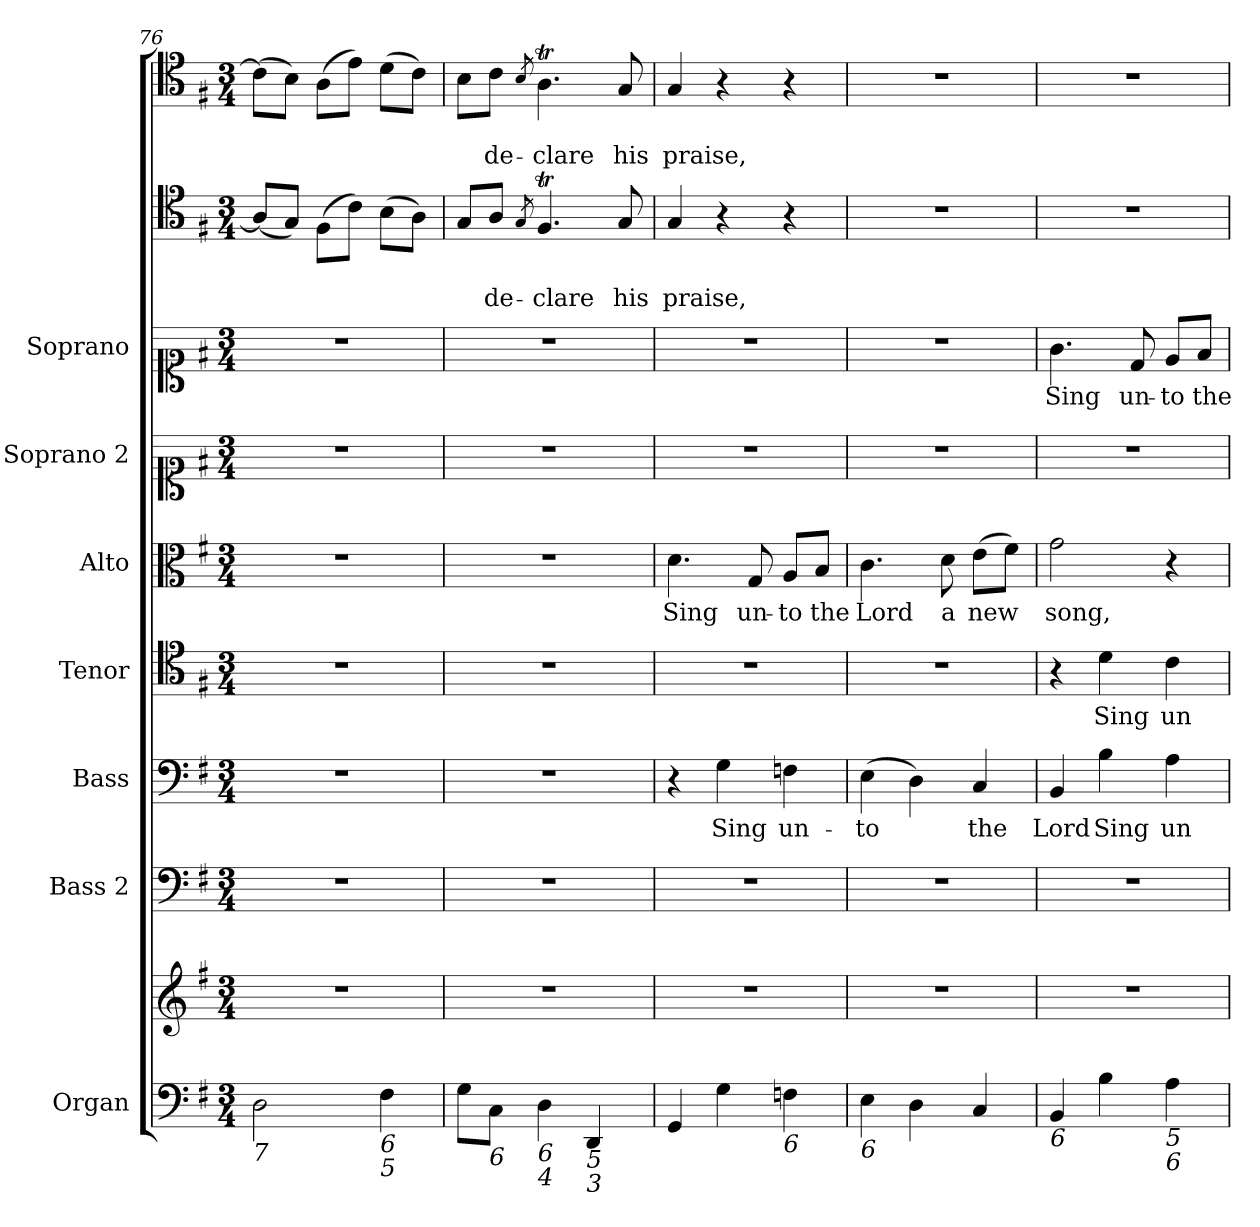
**kern	**kern	**kern	**kern	**text	**kern	**text	**kern	**text	**kern	**kern	**text	**kern	**text	**text	**kern	**text	**text
*part9	*part9	*part8	*part7	*part7	*part6	*part6	*part5	*part5	*part4	*part3	*part3	*part2	*part2	*part2	*part1	*part1	*part1
*staff10	*staff9	*staff8	*staff7	*staff7	*staff6	*staff6	*staff5	*staff5	*staff4	*staff3	*staff3	*staff2	*staff2	*staff2	*staff1	*staff1	*staff1
*I"Organ	*	*I"Bass 2	*I"Bass	*	*I"Tenor	*	*I"Alto	*	*I"Soprano 2	*I"Soprano	*	*	*	*	*	*	*
*I'Org.	*	*I'B	*I'B	*	*I'T	*	*I'A	*	*I'S	*I'S	*	*	*	*	*	*	*
*clefF4	*clefG2	*clefF4	*clefF4	*	*clefC4	*	*clefC3	*	*clefC1	*clefC1	*	*clefC4	*	*	*clefC4	*	*
*k[f#]	*k[f#]	*k[f#]	*k[f#]	*	*k[f#]	*	*k[f#]	*	*k[f#]	*k[f#]	*	*k[f#]	*	*	*k[f#]	*	*
*G:	*G:	*G:	*G:	*	*G:	*	*G:	*	*G:	*G:	*	*G:	*	*	*G:	*	*
*M3/4	*M3/4	*M3/4	*M3/4	*	*M3/4	*	*M3/4	*	*M3/4	*M3/4	*	*M3/4	*	*	*M3/4	*	*
=76	=76	=76	=76	=76	=76	=76	=76	=76	=76	=76	=76	=76	=76	=76	=76	=76	=76
!LO:TX:b:i:t=7	!	!	!	!	!	!	!	!	!	!	!	!	!	!	!	!	!
2D\	2.r	2.r	2.r	.	2.r	.	2.r	.	2.r	2.r	.	(<8A/L]	.	.	(>8c\L]	.	.
.	.	.	.	.	.	.	.	.	.	.	.	8G/J)	.	.	8B\J)	.	.
.	.	.	.	.	.	.	.	.	.	.	.	(>8F#\L	.	.	(>8A\L	.	.
.	.	.	.	.	.	.	.	.	.	.	.	8c\J)	.	.	8e\J)	.	.
!LO:TX:b:i:t=6	!	!	!	!	!	!	!	!	!	!	!	!	!	!	!	!	!
!LO:TX:b:i:t=5	!	!	!	!	!	!	!	!	!	!	!	!	!	!	!	!	!
4F#\	.	.	.	.	.	.	.	.	.	.	.	(>8B\L	.	.	(>8d\L	.	.
.	.	.	.	.	.	.	.	.	.	.	.	8A\J)	.	.	8c\J)	.	.
!!LO:PB:g=z
=77	=77	=77	=77	=77	=77	=77	=77	=77	=77	=77	=77	=77	=77	=77	=77	=77	=77
8G\L	2.r	2.r	2.r	.	2.r	.	2.r	.	2.r	2.r	.	8G/L	.	.	8B\L	.	.
!LO:TX:b:i:t=6	!	!	!	!	!	!	!	!	!	!	!	!	!	!	!	!	!
!	!	!	!	!	!	!	!	!	!	!	!	!	!	!LO:LY:b	!	!	!LO:LY:b
8C\J	.	.	.	.	.	.	.	.	.	.	.	8A/J	.	de-	8c\J	.	de-
.	.	.	.	.	.	.	.	.	.	.	.	8qG/	.	.	8qB/	.	.
!LO:TX:b:i:t=6	!	!	!	!	!	!	!	!	!	!	!	!	!	!	!	!	!
!LO:TX:b:i:t=4	!	!	!	!	!	!	!	!	!	!	!	!	!	!	!	!	!
!	!	!	!	!	!	!	!	!	!	!	!	!	!	!LO:LY:b	!	!	!LO:LY:b
4D\	.	.	.	.	.	.	.	.	.	.	.	4.F#t/	.	-clare	4.AT\	.	-clare
!LO:TX:b:i:t=5	!	!	!	!	!	!	!	!	!	!	!	!	!	!	!	!	!
!LO:TX:b:i:t=3	!	!	!	!	!	!	!	!	!	!	!	!	!	!	!	!	!
4DD/	.	.	.	.	.	.	.	.	.	.	.	.	.	.	.	.	.
!	!	!	!	!	!	!	!	!	!	!	!	!	!	!LO:LY:b	!	!	!LO:LY:b
.	.	.	.	.	.	.	.	.	.	.	.	8G/	.	his	8G/	.	his
=78	=78	=78	=78	=78	=78	=78	=78	=78	=78	=78	=78	=78	=78	=78	=78	=78	=78
!	!	!	!	!	!	!	!	!LO:LY:b	!	!	!	!	!	!LO:LY:b	!	!	!LO:LY:b
4GG/	2.r	2.r	4r	.	2.r	.	4.d\	Sing	2.r	2.r	.	4G/	.	praise,	4G/	.	praise,
!	!	!	!	!LO:LY:b	!	!	!	!	!	!	!	!	!	!	!	!	!
4G\	.	.	4G\	Sing	.	.	.	.	.	.	.	4r	.	.	4r	.	.
!	!	!	!	!	!	!	!	!LO:LY:b	!	!	!	!	!	!	!	!	!
.	.	.	.	.	.	.	8G/	un-	.	.	.	.	.	.	.	.	.
!LO:TX:b:i:t=6	!	!	!	!	!	!	!	!	!	!	!	!	!	!	!	!	!
!	!	!	!	!LO:LY:b	!	!	!	!LO:LY:b	!	!	!	!	!	!	!	!	!
4Fn\	.	.	4Fn\	un-	.	.	8A/L	-to	.	.	.	4r	.	.	4r	.	.
!	!	!	!	!	!	!	!	!LO:LY:b	!	!	!	!	!	!	!	!	!
.	.	.	.	.	.	.	8B/J	the	.	.	.	.	.	.	.	.	.
=79	=79	=79	=79	=79	=79	=79	=79	=79	=79	=79	=79	=79	=79	=79	=79	=79	=79
!LO:TX:b:i:t=6	!	!	!	!	!	!	!	!	!	!	!	!	!	!	!	!	!
!	!	!	!	!LO:LY:b	!	!	!	!LO:LY:b	!	!	!	!	!	!	!	!	!
4E\	2.r	2.r	(>4E\	-to	2.r	.	4.c\	Lord	2.r	2.r	.	2.r	.	.	2.r	.	.
4D\	.	.	4D\)	.	.	.	.	.	.	.	.	.	.	.	.	.	.
!	!	!	!	!	!	!	!	!LO:LY:b	!	!	!	!	!	!	!	!	!
.	.	.	.	.	.	.	8d\	a	.	.	.	.	.	.	.	.	.
!	!	!	!	!LO:LY:b	!	!	!	!LO:LY:b	!	!	!	!	!	!	!	!	!
4C/	.	.	4C/	the	.	.	(>8e\L	new	.	.	.	.	.	.	.	.	.
.	.	.	.	.	.	.	8f#\J)	.	.	.	.	.	.	.	.	.	.
=80	=80	=80	=80	=80	=80	=80	=80	=80	=80	=80	=80	=80	=80	=80	=80	=80	=80
!LO:TX:b:i:t=6	!	!	!	!	!	!	!	!	!	!	!	!	!	!	!	!	!
!	!	!	!	!LO:LY:b	!	!	!	!LO:LY:b	!	!	!LO:LY:b	!	!	!	!	!	!
4BB/	2.r	2.r	4BB/	Lord	4r	.	2g\	song,	2.r	4.g\	Sing	2.r	.	.	2.r	.	.
!	!	!	!	!LO:LY:b	!	!LO:LY:b	!	!	!	!	!	!	!	!	!	!	!
4B\	.	.	4B\	Sing	4d\	Sing	.	.	.	.	.	.	.	.	.	.	.
!	!	!	!	!	!	!	!	!	!	!	!LO:LY:b	!	!	!	!	!	!
.	.	.	.	.	.	.	.	.	.	8d/	un-	.	.	.	.	.	.
!LO:TX:b:i:t=5	!	!	!	!	!	!	!	!	!	!	!	!	!	!	!	!	!
!LO:TX:b:i:t=6	!	!	!	!	!	!	!	!	!	!	!	!	!	!	!	!	!
!	!	!	!	!LO:LY:b	!	!LO:LY:b	!	!	!	!	!LO:LY:b	!	!	!	!	!	!
4A\	.	.	4A\	un-	4c\	un-	4r	.	.	8e/L	-to	.	.	.	.	.	.
!	!	!	!	!	!	!	!	!	!	!	!LO:LY:b	!	!	!	!	!	!
.	.	.	.	.	.	.	.	.	.	8f#/J	the	.	.	.	.	.	.
=	=	=	=	=	=	=	=	=	=	=	=	=	=	=	=	=	=
*-	*-	*-	*-	*-	*-	*-	*-	*-	*-	*-	*-	*-	*-	*-	*-	*-	*-
